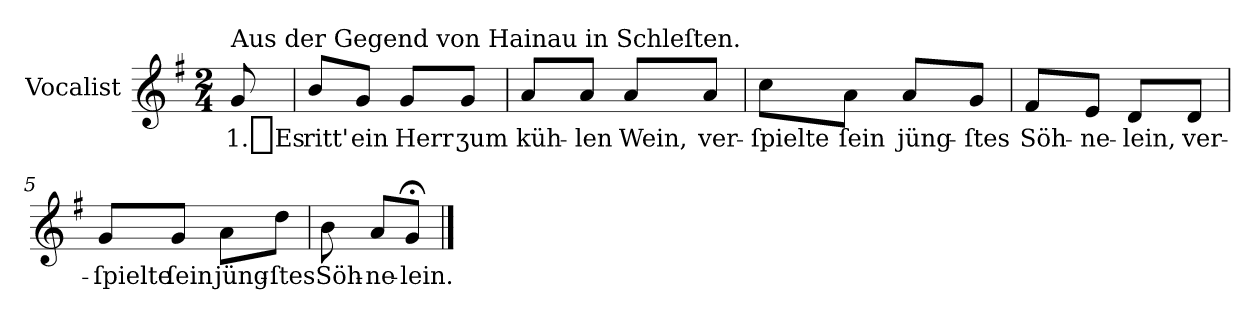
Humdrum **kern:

**kern	**text
*part1	*part1
*staff1	*staff1
*I"Vocalist	*
*k[f#]	*
*G:	*
*M2/4	*
=	=
!LO:TX:a:t=Aus der Gegend von Hainau in Schleſten.	!
8g	1._Es
=1	=1
8bL	ritt'
8gJ	ein
8gL	Herr
8gJ	ʒum
=2	=2
8aL	küh-
8aJ	-len
8aL	Wein,
8aJ	ver-
=3	=3
8ccL	-ſpielte
8aJ	ſein
8aL	jüng-
8gJ	-ſtes
=4	=4
8f#L	Söh-
8eJ	-ne-
8dL	-lein,
8dJ	ver-
=5	=5
8gL	-ſpielte
8gJ	ſein
8aL	jüng-
8ddJ	-ſtes
=6	=6
8b	Söh-
8aL	-ne-
8g;<J	-lein.
==	==
*-	*-
